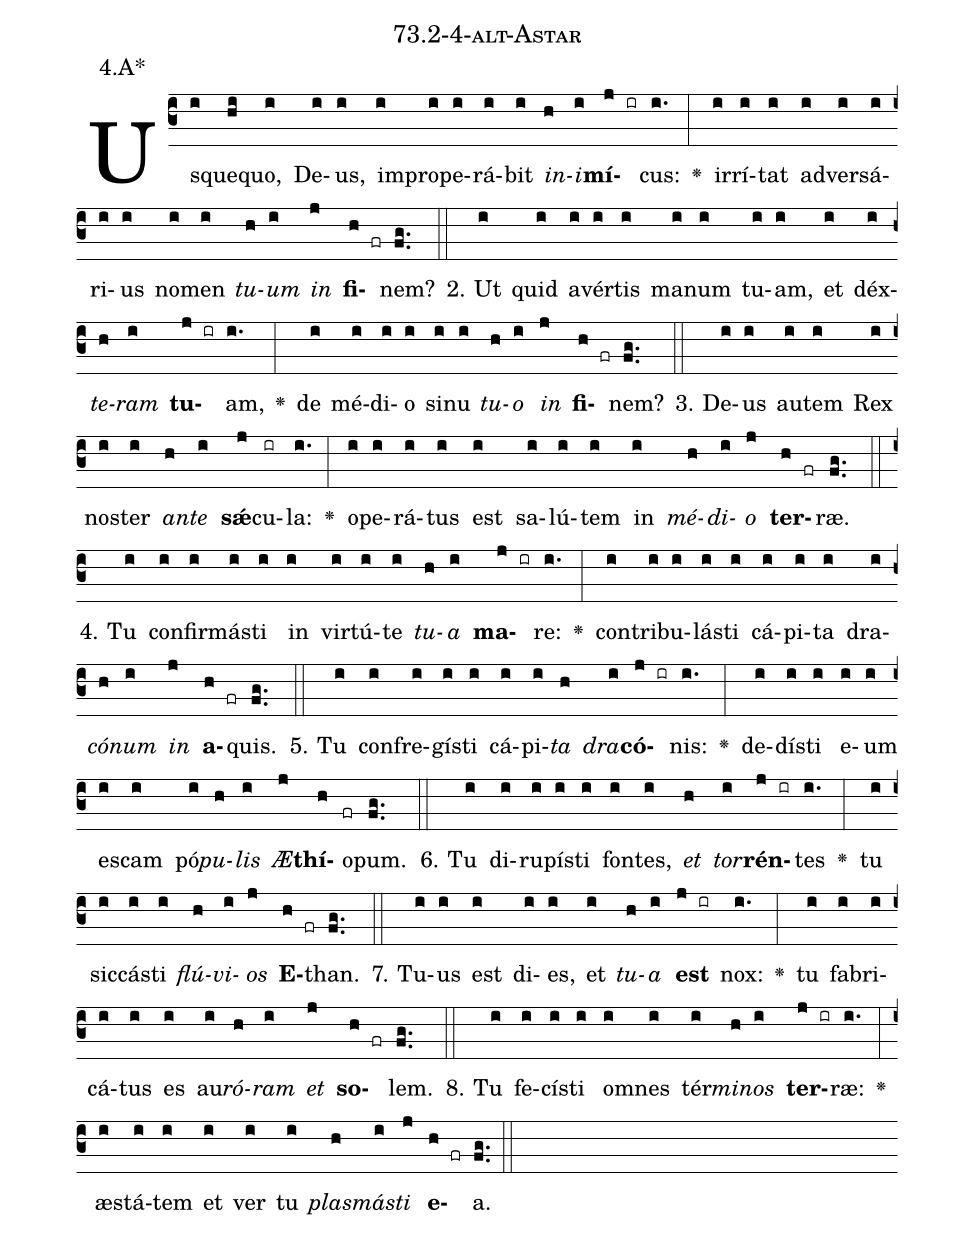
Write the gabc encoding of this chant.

name: 73.2-4-alt-Astar;
annotation: 4.A*;
%%
(c3)Us(i)que(hi)quo,(i) De(i)us,(i) im(i)pro(i)pe(i)rá(i)bit(i) <i>in</i>(h)<i>i</i>(i)<b>mí</b>(j ir)cus:(i.) <v>\greheightstar</v>(:) ir(i)rí(i)tat(i) ad(i)ver(i)sá(i)ri(i)us(i) no(i)men(i) <i>tu</i>(h)<i>um</i>(i) <i>in</i>(j) <b>fi</b>(h fr)nem?(fg..) (::)
2. Ut(i) quid(i) a(i)vér(i)tis(i) ma(i)num(i) tu(i)am,(i) et(i) déx(i)<i>te</i>(h)<i>ram</i>(i) <b>tu</b>(j ir)am,(i.) <v>\greheightstar</v>(:) de(i) mé(i)di(i)o(i) si(i)nu(i) <i>tu</i>(h)<i>o</i>(i) <i>in</i>(j) <b>fi</b>(h fr)nem?(fg..) (::)
3. De(i)us(i) au(i)tem(i) Rex(i) nos(i)ter(i) <i>an</i>(h)<i>te</i>(i) <b>sǽ</b>(j)cu(ir)la:(i.) <v>\greheightstar</v>(:) o(i)pe(i)rá(i)tus(i) est(i) sa(i)lú(i)tem(i) in(i) <i>mé</i>(h)<i>di</i>(i)<i>o</i>(j) <b>ter</b>(h fr)ræ.(fg..) (::)
4. Tu(i) con(i)fir(i)más(i)ti(i) in(i) vir(i)tú(i)te(i) <i>tu</i>(h)<i>a</i>(i) <b>ma</b>(j ir)re:(i.) <v>\greheightstar</v>(:) con(i)tri(i)bu(i)lás(i)ti(i) cá(i)pi(i)ta(i) dra(i)<i>có</i>(h)<i>num</i>(i) <i>in</i>(j) <b>a</b>(h fr)quis.(fg..) (::)
5. Tu(i) con(i)fre(i)gís(i)ti(i) cá(i)pi(i)<i>ta</i>(h) <i>dra</i>(i)<b>có</b>(j ir)nis:(i.) <v>\greheightstar</v>(:) de(i)dís(i)ti(i) e(i)um(i) es(i)cam(i) pó(i)<i>pu</i>(h)<i>lis</i>(i) <i>Æ</i>(j)<b>thí</b>(h)o(fr)pum.(fg..) (::)
6. Tu(i) di(i)ru(i)pís(i)ti(i) fon(i)tes,(i) <i>et</i>(h) <i>tor</i>(i)<b>rén</b>(j ir)tes(i.) <v>\greheightstar</v>(:) tu(i) sic(i)cás(i)ti(i) <i>flú</i>(h)<i>vi</i>(i)<i>os</i>(j) <b>E</b>(h fr)than.(fg..) (::)
7. Tu(i)us(i) est(i) di(i)es,(i) et(i) <i>tu</i>(h)<i>a</i>(i) <b>est</b>(j ir) nox:(i.) <v>\greheightstar</v>(:) tu(i) fa(i)bri(i)cá(i)tus(i) es(i) au(i)<i>ró</i>(h)<i>ram</i>(i) <i>et</i>(j) <b>so</b>(h fr)lem.(fg..) (::)
8. Tu(i) fe(i)cís(i)ti(i) om(i)nes(i) tér(i)<i>mi</i>(h)<i>nos</i>(i) <b>ter</b>(j ir)ræ:(i.) <v>\greheightstar</v>(:) æs(i)tá(i)tem(i) et(i) ver(i) tu(i) <i>plas</i>(h)<i>más</i>(i)<i>ti</i>(j) <b>e</b>(h fr)a.(fg..) (::)
